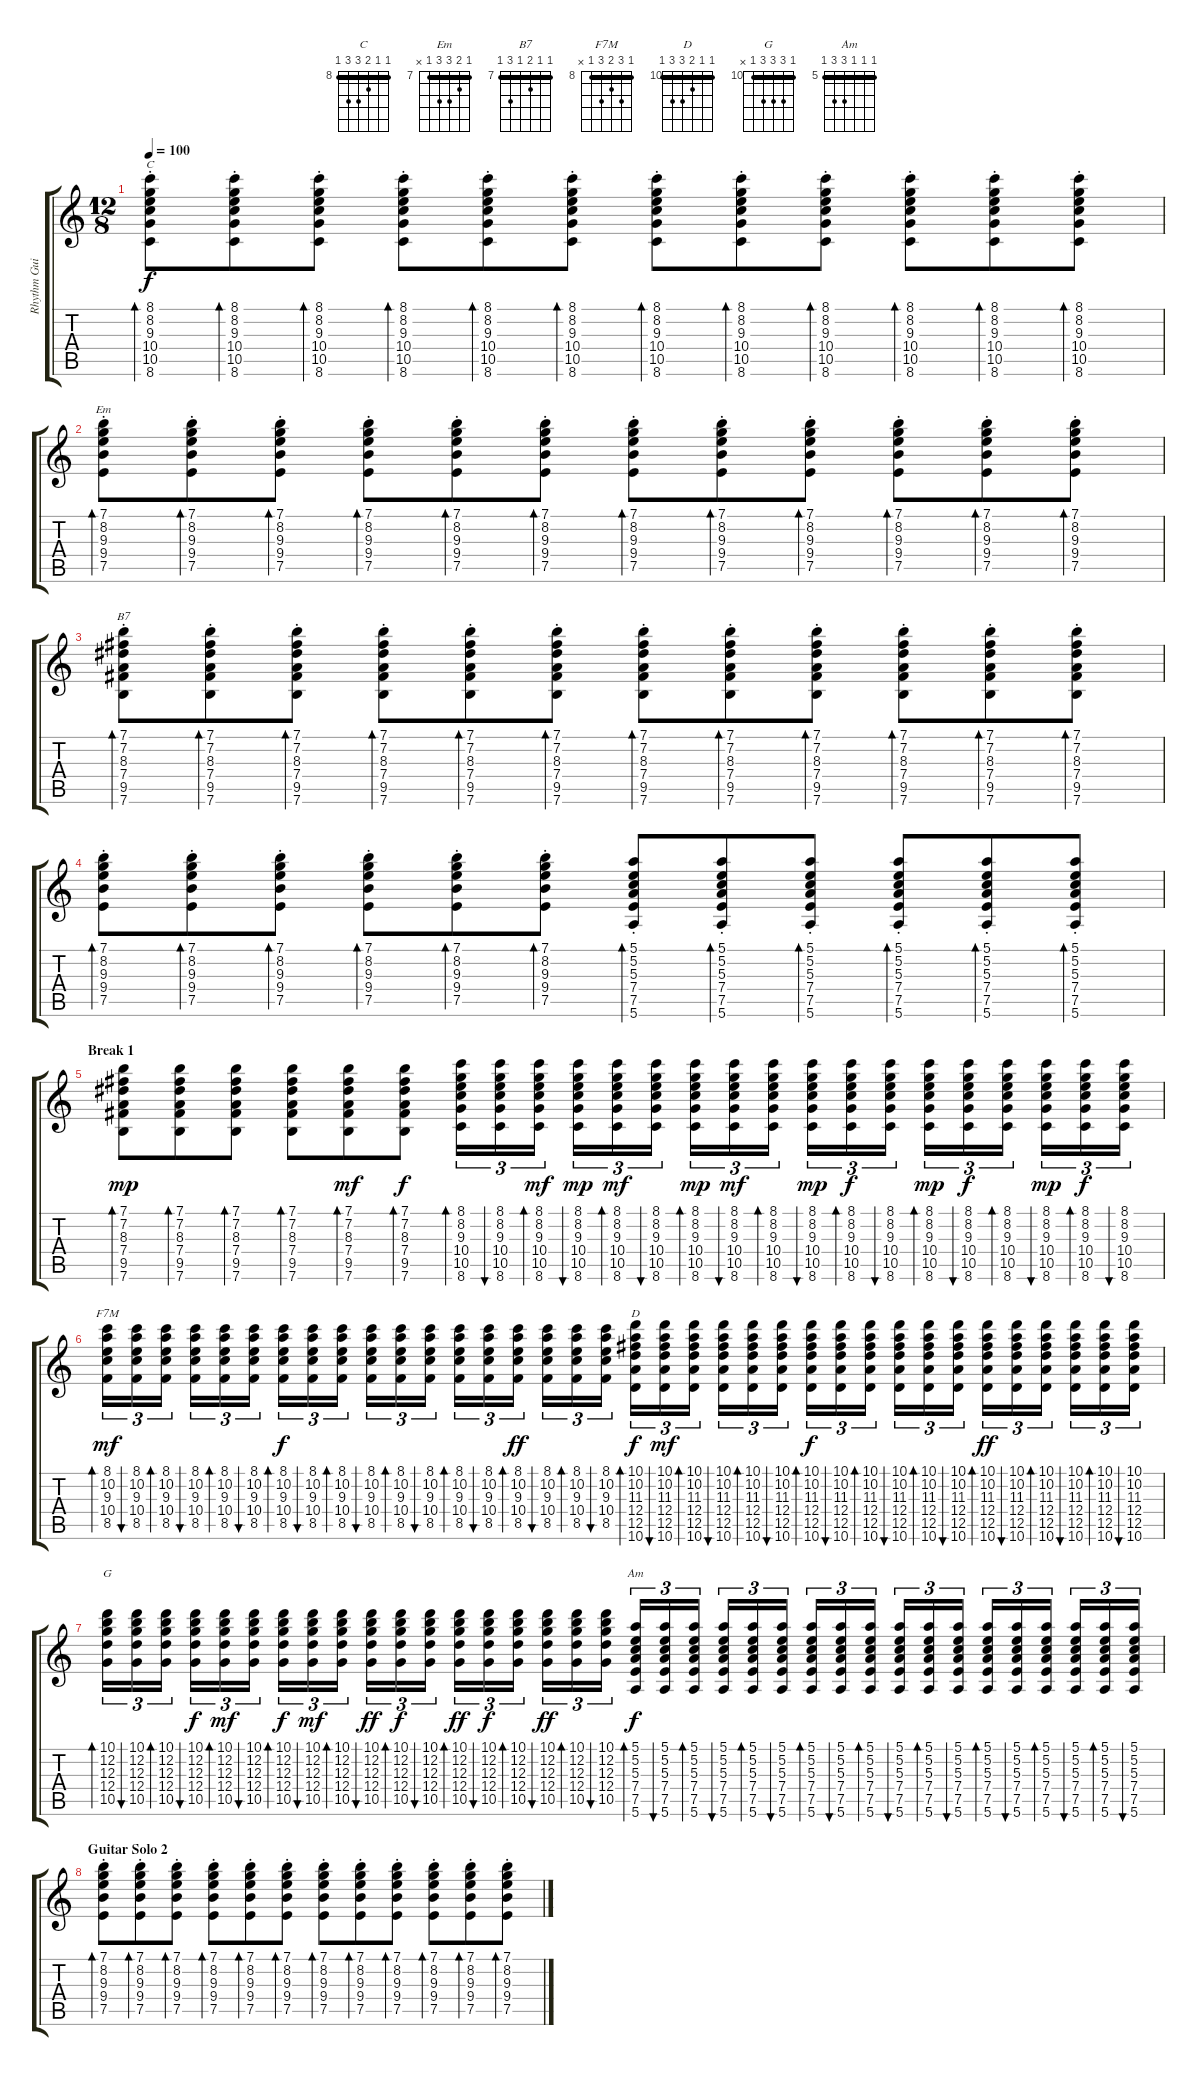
\track ("Rhythm Guitar (T. Fogerty)" "Rhythm Gui") {instrument electricguitarjazz}
\staff {score tabs}
\tuning (E4 B3 G3 D3 A2 E2) {hide}
\chord ("C" 8 8 9 10 10 8) {firstfret 8 barre 8}
\chord ("Em" 7 8 9 9 7 x) {firstfret 7 barre 7}
\chord ("B7" 7 7 8 7 9 7) {firstfret 7 barre 7}
\chord ("F7M" 8 10 9 10 8 x) {firstfret 8 barre 8}
\chord ("D" 10 10 11 12 12 10) {firstfret 10 barre 10}
\chord ("G" 10 12 12 12 10 x) {firstfret 10 barre 10}
\chord ("Am" 5 5 5 7 7 5) {firstfret 5 barre 5}
\ts (12 8)
\tempo 100
\clef g2
\ks c
(8.1{st} 8.2{st} 9.3{st} 10.4{st} 10.5{st} 8.6{st}).8{bd 60 ch "C" dy f} (8.1{st} 8.2{st} 9.3{st} 10.4{st} 10.5{st} 8.6{st}).8{bd 60} (8.1{st} 8.2{st} 9.3{st} 10.4{st} 10.5{st} 8.6{st}).8{bd 60} (8.1{st} 8.2{st} 9.3{st} 10.4{st} 10.5{st} 8.6{st}).8{bd 60} (8.1{st} 8.2{st} 9.3{st} 10.4{st} 10.5{st} 8.6{st}).8{bd 60} (8.1{st} 8.2{st} 9.3{st} 10.4{st} 10.5{st} 8.6{st}).8{bd 60} (8.1{st} 8.2{st} 9.3{st} 10.4{st} 10.5{st} 8.6{st}).8{bd 60} (8.1{st} 8.2{st} 9.3{st} 10.4{st} 10.5{st} 8.6{st}).8{bd 60} (8.1{st} 8.2{st} 9.3{st} 10.4{st} 10.5{st} 8.6{st}).8{bd 60} (8.1{st} 8.2{st} 9.3{st} 10.4{st} 10.5{st} 8.6{st}).8{bd 60} (8.1{st} 8.2{st} 9.3{st} 10.4{st} 10.5{st} 8.6{st}).8{bd 60} (8.1{st} 8.2{st} 9.3{st} 10.4{st} 10.5{st} 8.6{st}).8{bd 60} |
(7.1{st} 8.2{st} 9.3{st} 9.4{st} 7.5{st}).8{bd 60 ch "Em"} (7.1{st} 8.2{st} 9.3{st} 9.4{st} 7.5{st}).8{bd 60} (7.1{st} 8.2{st} 9.3{st} 9.4{st} 7.5{st}).8{bd 60} (7.1{st} 8.2{st} 9.3{st} 9.4{st} 7.5{st}).8{bd 60} (7.1{st} 8.2{st} 9.3{st} 9.4{st} 7.5{st}).8{bd 60} (7.1{st} 8.2{st} 9.3{st} 9.4{st} 7.5{st}).8{bd 60} (7.1{st} 8.2{st} 9.3{st} 9.4{st} 7.5{st}).8{bd 60} (7.1{st} 8.2{st} 9.3{st} 9.4{st} 7.5{st}).8{bd 60} (7.1{st} 8.2{st} 9.3{st} 9.4{st} 7.5{st}).8{bd 60} (7.1{st} 8.2{st} 9.3{st} 9.4{st} 7.5{st}).8{bd 60} (7.1{st} 8.2{st} 9.3{st} 9.4{st} 7.5{st}).8{bd 60} (7.1{st} 8.2{st} 9.3{st} 9.4{st} 7.5{st}).8{bd 60} |
(7.1{st} 7.2{st} 8.3{st} 7.4{st} 9.5{st} 7.6{st}).8{bd 60 ch "B7"} (7.1{st} 7.2{st} 8.3{st} 7.4{st} 9.5{st} 7.6{st}).8{bd 60} (7.1{st} 7.2{st} 8.3{st} 7.4{st} 9.5{st} 7.6{st}).8{bd 60} (7.1{st} 7.2{st} 8.3{st} 7.4{st} 9.5{st} 7.6{st}).8{bd 60} (7.1{st} 7.2{st} 8.3{st} 7.4{st} 9.5{st} 7.6{st}).8{bd 60} (7.1{st} 7.2{st} 8.3{st} 7.4{st} 9.5{st} 7.6{st}).8{bd 60} (7.1{st} 7.2{st} 8.3{st} 7.4{st} 9.5{st} 7.6{st}).8{bd 60} (7.1{st} 7.2{st} 8.3{st} 7.4{st} 9.5{st} 7.6{st}).8{bd 60} (7.1{st} 7.2{st} 8.3{st} 7.4{st} 9.5{st} 7.6{st}).8{bd 60} (7.1{st} 7.2{st} 8.3{st} 7.4{st} 9.5{st} 7.6{st}).8{bd 60} (7.1{st} 7.2{st} 8.3{st} 7.4{st} 9.5{st} 7.6{st}).8{bd 60} (7.1{st} 7.2{st} 8.3{st} 7.4{st} 9.5{st} 7.6{st}).8{bd 60} |
(7.1{st} 8.2{st} 9.3{st} 9.4{st} 7.5{st}).8{bd 60} (7.1{st} 8.2{st} 9.3{st} 9.4{st} 7.5{st}).8{bd 60} (7.1{st} 8.2{st} 9.3{st} 9.4{st} 7.5{st}).8{bd 60} (7.1{st} 8.2{st} 9.3{st} 9.4{st} 7.5{st}).8{bd 60} (7.1{st} 8.2{st} 9.3{st} 9.4{st} 7.5{st}).8{bd 60} (7.1{st} 8.2{st} 9.3{st} 9.4{st} 7.5{st}).8{bd 60} (5.1{st} 5.2{st} 5.3{st} 7.4{st} 7.5{st} 5.6{st}).8{bd 60} (5.1{st} 5.2{st} 5.3{st} 7.4{st} 7.5{st} 5.6{st}).8{bd 60} (5.1{st} 5.2{st} 5.3{st} 7.4{st} 7.5{st} 5.6{st}).8{bd 60} (5.1{st} 5.2{st} 5.3{st} 7.4{st} 7.5{st} 5.6{st}).8{bd 60} (5.1{st} 5.2{st} 5.3{st} 7.4{st} 7.5{st} 5.6{st}).8{bd 60} (5.1{st} 5.2{st} 5.3{st} 7.4{st} 7.5{st} 5.6{st}).8{bd 60} |
\section ("" "Break 1")
(7.1 7.2 8.3 7.4 9.5 7.6).8{bd 60 dy mp volume 8} (7.1 7.2 8.3 7.4 9.5 7.6).8{bd 60} (7.1 7.2 8.3 7.4 9.5 7.6).8{bd 60} (7.1 7.2 8.3 7.4 9.5 7.6).8{bd 60} (7.1 7.2 8.3 7.4 9.5 7.6).8{bd 60 dy mf} (7.1 7.2 8.3 7.4 9.5 7.6).8{bd 60 dy f} (8.1 8.2 9.3 10.4 10.5 8.6).16{tu (3 2) bd 30} (8.1 8.2 9.3 10.4 10.5 8.6).16{tu (3 2) bu 30} (8.1 8.2 9.3 10.4 10.5 8.6).16{tu (3 2) bd 30 dy mf} (8.1 8.2 9.3 10.4 10.5 8.6).16{tu (3 2) bu 30 dy mp} (8.1 8.2 9.3 10.4 10.5 8.6).16{tu (3 2) bd 30 dy mf} (8.1 8.2 9.3 10.4 10.5 8.6).16{tu (3 2) bu 30} (8.1 8.2 9.3 10.4 10.5 8.6).16{tu (3 2) bd 30 dy mp} (8.1 8.2 9.3 10.4 10.5 8.6).16{tu (3 2) bu 30 dy mf} (8.1 8.2 9.3 10.4 10.5 8.6).16{tu (3 2) bd 30} (8.1 8.2 9.3 10.4 10.5 8.6).16{tu (3 2) bu 30 dy mp} (8.1 8.2 9.3 10.4 10.5 8.6).16{tu (3 2) bd 30 dy f} (8.1 8.2 9.3 10.4 10.5 8.6).16{tu (3 2) bu 30} (8.1 8.2 9.3 10.4 10.5 8.6).16{tu (3 2) bd 30 dy mp} (8.1 8.2 9.3 10.4 10.5 8.6).16{tu (3 2) bu 30 dy f} (8.1 8.2 9.3 10.4 10.5 8.6).16{tu (3 2) bd 30} (8.1 8.2 9.3 10.4 10.5 8.6).16{tu (3 2) bu 30 dy mp} (8.1 8.2 9.3 10.4 10.5 8.6).16{tu (3 2) bd 30 dy f} (8.1 8.2 9.3 10.4 10.5 8.6).16{tu (3 2) bu 30} |
(8.1 10.2 9.3 10.4 8.5).16{tu (3 2) bd 30 ch "F7M" dy mf} (8.1 10.2 9.3 10.4 8.5).16{tu (3 2) bu 30} (8.1 10.2 9.3 10.4 8.5).16{tu (3 2) bd 30} (8.1 10.2 9.3 10.4 8.5).16{tu (3 2) bu 30} (8.1 10.2 9.3 10.4 8.5).16{tu (3 2) bd 30} (8.1 10.2 9.3 10.4 8.5).16{tu (3 2) bu 30} (8.1 10.2 9.3 10.4 8.5).16{tu (3 2) bd 30 dy f} (8.1 10.2 9.3 10.4 8.5).16{tu (3 2) bu 30} (8.1 10.2 9.3 10.4 8.5).16{tu (3 2) bd 30} (8.1 10.2 9.3 10.4 8.5).16{tu (3 2) bu 30} (8.1 10.2 9.3 10.4 8.5).16{tu (3 2) bd 30} (8.1 10.2 9.3 10.4 8.5).16{tu (3 2) bu 30} (8.1 10.2 9.3 10.4 8.5).16{tu (3 2) bd 30} (8.1 10.2 9.3 10.4 8.5).16{tu (3 2) bu 30} (8.1 10.2 9.3 10.4 8.5).16{tu (3 2) bd 30 dy ff} (8.1 10.2 9.3 10.4 8.5).16{tu (3 2) bu 30} (8.1 10.2 9.3 10.4 8.5).16{tu (3 2) bd 30} (8.1 10.2 9.3 10.4 8.5).16{tu (3 2) bu 30} (10.1 10.2 11.3 12.4 12.5 10.6).16{tu (3 2) bd 30 ch "D" dy f volume 10} (10.1 10.2 11.3 12.4 12.5 10.6).16{tu (3 2) bu 30 dy mf} (10.1 10.2 11.3 12.4 12.5 10.6).16{tu (3 2) bd 30} (10.1 10.2 11.3 12.4 12.5 10.6).16{tu (3 2) bu 30} (10.1 10.2 11.3 12.4 12.5 10.6).16{tu (3 2) bd 30} (10.1 10.2 11.3 12.4 12.5 10.6).16{tu (3 2) bu 30} (10.1 10.2 11.3 12.4 12.5 10.6).16{tu (3 2) bd 30 dy f} (10.1 10.2 11.3 12.4 12.5 10.6).16{tu (3 2) bu 30} (10.1 10.2 11.3 12.4 12.5 10.6).16{tu (3 2) bd 30} (10.1 10.2 11.3 12.4 12.5 10.6).16{tu (3 2) bu 30} (10.1 10.2 11.3 12.4 12.5 10.6).16{tu (3 2) bd 30} (10.1 10.2 11.3 12.4 12.5 10.6).16{tu (3 2) bu 30} (10.1 10.2 11.3 12.4 12.5 10.6).16{tu (3 2) bd 30 dy ff} (10.1 10.2 11.3 12.4 12.5 10.6).16{tu (3 2) bu 30} (10.1 10.2 11.3 12.4 12.5 10.6).16{tu (3 2) bd 30} (10.1 10.2 11.3 12.4 12.5 10.6).16{tu (3 2) bu 30} (10.1 10.2 11.3 12.4 12.5 10.6).16{tu (3 2) bd 30} (10.1 10.2 11.3 12.4 12.5 10.6).16{tu (3 2) bu 30} |
(10.1 12.2 12.3 12.4 10.5).16{tu (3 2) bd 30 ch "G" volume 12} (10.1 12.2 12.3 12.4 10.5).16{tu (3 2) bu 30} (10.1 12.2 12.3 12.4 10.5).16{tu (3 2) bd 30} (10.1 12.2 12.3 12.4 10.5).16{tu (3 2) bu 30 dy f} (10.1 12.2 12.3 12.4 10.5).16{tu (3 2) bd 30 dy mf} (10.1 12.2 12.3 12.4 10.5).16{tu (3 2) bu 30} (10.1 12.2 12.3 12.4 10.5).16{tu (3 2) bd 30 dy f} (10.1 12.2 12.3 12.4 10.5).16{tu (3 2) bu 30 dy mf} (10.1 12.2 12.3 12.4 10.5).16{tu (3 2) bd 30} (10.1 12.2 12.3 12.4 10.5).16{tu (3 2) bu 30 dy ff} (10.1 12.2 12.3 12.4 10.5).16{tu (3 2) bd 30 dy f} (10.1 12.2 12.3 12.4 10.5).16{tu (3 2) bu 30} (10.1 12.2 12.3 12.4 10.5).16{tu (3 2) bd 30 dy ff} (10.1 12.2 12.3 12.4 10.5).16{tu (3 2) bu 30 dy f} (10.1 12.2 12.3 12.4 10.5).16{tu (3 2) bd 30} (10.1 12.2 12.3 12.4 10.5).16{tu (3 2) bu 30 dy ff} (10.1 12.2 12.3 12.4 10.5).16{tu (3 2) bd 30} (10.1 12.2 12.3 12.4 10.5).16{tu (3 2) bu 30} (5.1 5.2 5.3 7.4 7.5 5.6).16{tu (3 2) bd 30 ch "Am" dy f} (5.1 5.2 5.3 7.4 7.5 5.6).16{tu (3 2) bu 30} (5.1 5.2 5.3 7.4 7.5 5.6).16{tu (3 2) bd 30} (5.1 5.2 5.3 7.4 7.5 5.6).16{tu (3 2) bu 30} (5.1 5.2 5.3 7.4 7.5 5.6).16{tu (3 2) bd 30} (5.1 5.2 5.3 7.4 7.5 5.6).16{tu (3 2) bu 30} (5.1 5.2 5.3 7.4 7.5 5.6).16{tu (3 2) bd 30} (5.1 5.2 5.3 7.4 7.5 5.6).16{tu (3 2) bu 30} (5.1 5.2 5.3 7.4 7.5 5.6).16{tu (3 2) bd 30} (5.1 5.2 5.3 7.4 7.5 5.6).16{tu (3 2) bu 30} (5.1 5.2 5.3 7.4 7.5 5.6).16{tu (3 2) bd 30} (5.1 5.2 5.3 7.4 7.5 5.6).16{tu (3 2) bu 30} (5.1 5.2 5.3 7.4 7.5 5.6).16{tu (3 2) bd 30} (5.1 5.2 5.3 7.4 7.5 5.6).16{tu (3 2) bu 30} (5.1 5.2 5.3 7.4 7.5 5.6).16{tu (3 2) bd 30} (5.1 5.2 5.3 7.4 7.5 5.6).16{tu (3 2) bu 30} (5.1 5.2 5.3 7.4 7.5 5.6).16{tu (3 2) bd 30} (5.1 5.2 5.3 7.4 7.5 5.6).16{tu (3 2) bu 30} |
\section ("" "Guitar Solo 2")
(7.1{st} 8.2{st} 9.3{st} 9.4{st} 7.5{st}).8{bd 60 volume 10} (7.1{st} 8.2{st} 9.3{st} 9.4{st} 7.5{st}).8{bd 60} (7.1{st} 8.2{st} 9.3{st} 9.4{st} 7.5{st}).8{bd 60} (7.1{st} 8.2{st} 9.3{st} 9.4{st} 7.5{st}).8{bd 60} (7.1{st} 8.2{st} 9.3{st} 9.4{st} 7.5{st}).8{bd 60} (7.1{st} 8.2{st} 9.3{st} 9.4{st} 7.5{st}).8{bd 60} (7.1{st} 8.2{st} 9.3{st} 9.4{st} 7.5{st}).8{bd 60} (7.1{st} 8.2{st} 9.3{st} 9.4{st} 7.5{st}).8{bd 60} (7.1{st} 8.2{st} 9.3{st} 9.4{st} 7.5{st}).8{bd 60} (7.1{st} 8.2{st} 9.3{st} 9.4{st} 7.5{st}).8{bd 60} (7.1{st} 8.2{st} 9.3{st} 9.4{st} 7.5{st}).8{bd 60} (7.1{st} 8.2{st} 9.3{st} 9.4{st} 7.5{st}).8{bd 60}
